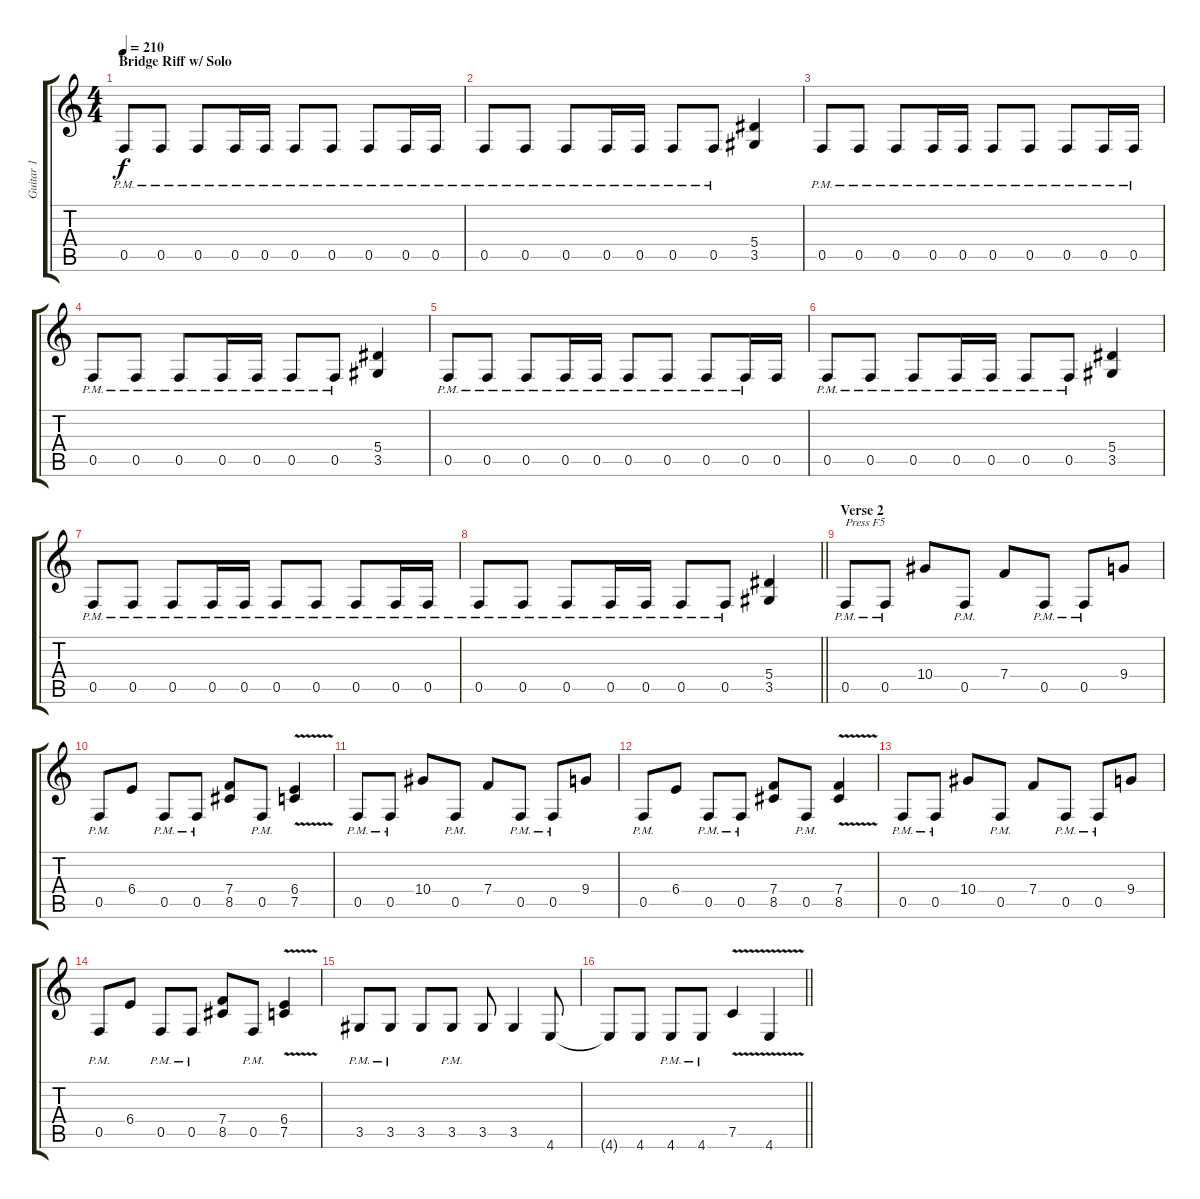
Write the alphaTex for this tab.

\track ("Guitar 1" "Guitar 1") {instrument distortionguitar}
\staff {score tabs}
\tuning (C4 G3 Eb3 Bb2 F2 C2) {hide}
\ts (4 4)
\section ("" "Bridge Riff w/ Solo")
\tempo 210
\clef g2
\ks c
0.5{pm}.8{dy f} 0.5{pm}.8 0.5{pm}.8 0.5{pm}.16 0.5{pm}.16 0.5{pm}.8 0.5{pm}.8 0.5{pm}.8 0.5{pm}.16 0.5{pm}.16 |
0.5{pm}.8 0.5{pm}.8 0.5{pm}.8 0.5{pm}.16 0.5{pm}.16 0.5{pm}.8 0.5{pm}.8 (5.4 3.5).4 |
0.5{pm}.8 0.5{pm}.8 0.5{pm}.8 0.5{pm}.16 0.5{pm}.16 0.5{pm}.8 0.5{pm}.8 0.5{pm}.8 0.5{pm}.16 0.5{pm}.16 |
0.5{pm}.8 0.5{pm}.8 0.5{pm}.8 0.5{pm}.16 0.5{pm}.16 0.5{pm}.8 0.5{pm}.8 (5.4 3.5).4 |
0.5{pm}.8 0.5{pm}.8 0.5{pm}.8 0.5{pm}.16 0.5{pm}.16 0.5{pm}.8 0.5{pm}.8 0.5{pm}.8 0.5{pm}.16 0.5.16 |
0.5{pm}.8 0.5{pm}.8 0.5{pm}.8 0.5{pm}.16 0.5{pm}.16 0.5{pm}.8 0.5{pm}.8 (5.4 3.5).4 |
0.5{pm}.8 0.5{pm}.8 0.5{pm}.8 0.5{pm}.16 0.5{pm}.16 0.5{pm}.8 0.5{pm}.8 0.5{pm}.8 0.5{pm}.16 0.5{pm}.16 |
\barLineRight lightlight
0.5{pm}.8 0.5{pm}.8 0.5{pm}.8 0.5{pm}.16 0.5{pm}.16 0.5{pm}.8 0.5{pm}.8 (5.4 3.5).4 |
\section ("" "Verse 2")
0.5{pm}.8{txt "Press F5"} 0.5{pm}.8 10.4.8 0.5{pm}.8 7.4.8 0.5{pm}.8 0.5{pm}.8 9.4.8 |
0.5{pm}.8 6.4.8 0.5{pm}.8 0.5{pm}.8 (7.4 8.5).8 0.5{pm}.8 (6.4{v} 7.5{v}).4 |
0.5{pm}.8 0.5{pm}.8 10.4.8 0.5{pm}.8 7.4.8 0.5{pm}.8 0.5{pm}.8 9.4.8 |
0.5{pm}.8 6.4.8 0.5{pm}.8 0.5{pm}.8 (7.4 8.5).8 0.5{pm}.8 (7.4{v} 8.5{v}).4 |
0.5{pm}.8 0.5{pm}.8 10.4.8 0.5{pm}.8 7.4.8 0.5{pm}.8 0.5{pm}.8 9.4.8 |
0.5{pm}.8 6.4.8 0.5{pm}.8 0.5{pm}.8 (7.4 8.5).8 0.5{pm}.8 (6.4{v} 7.5{v}).4 |
3.5{pm}.8 3.5{pm}.8 3.5.8 3.5{pm}.8 3.5.8 3.5.4 4.6.8 |
\barLineRight lightlight
4.6{t}.8 4.6.8 4.6{pm}.8 4.6{pm}.8 7.5{v}.4 4.6{v}.4
